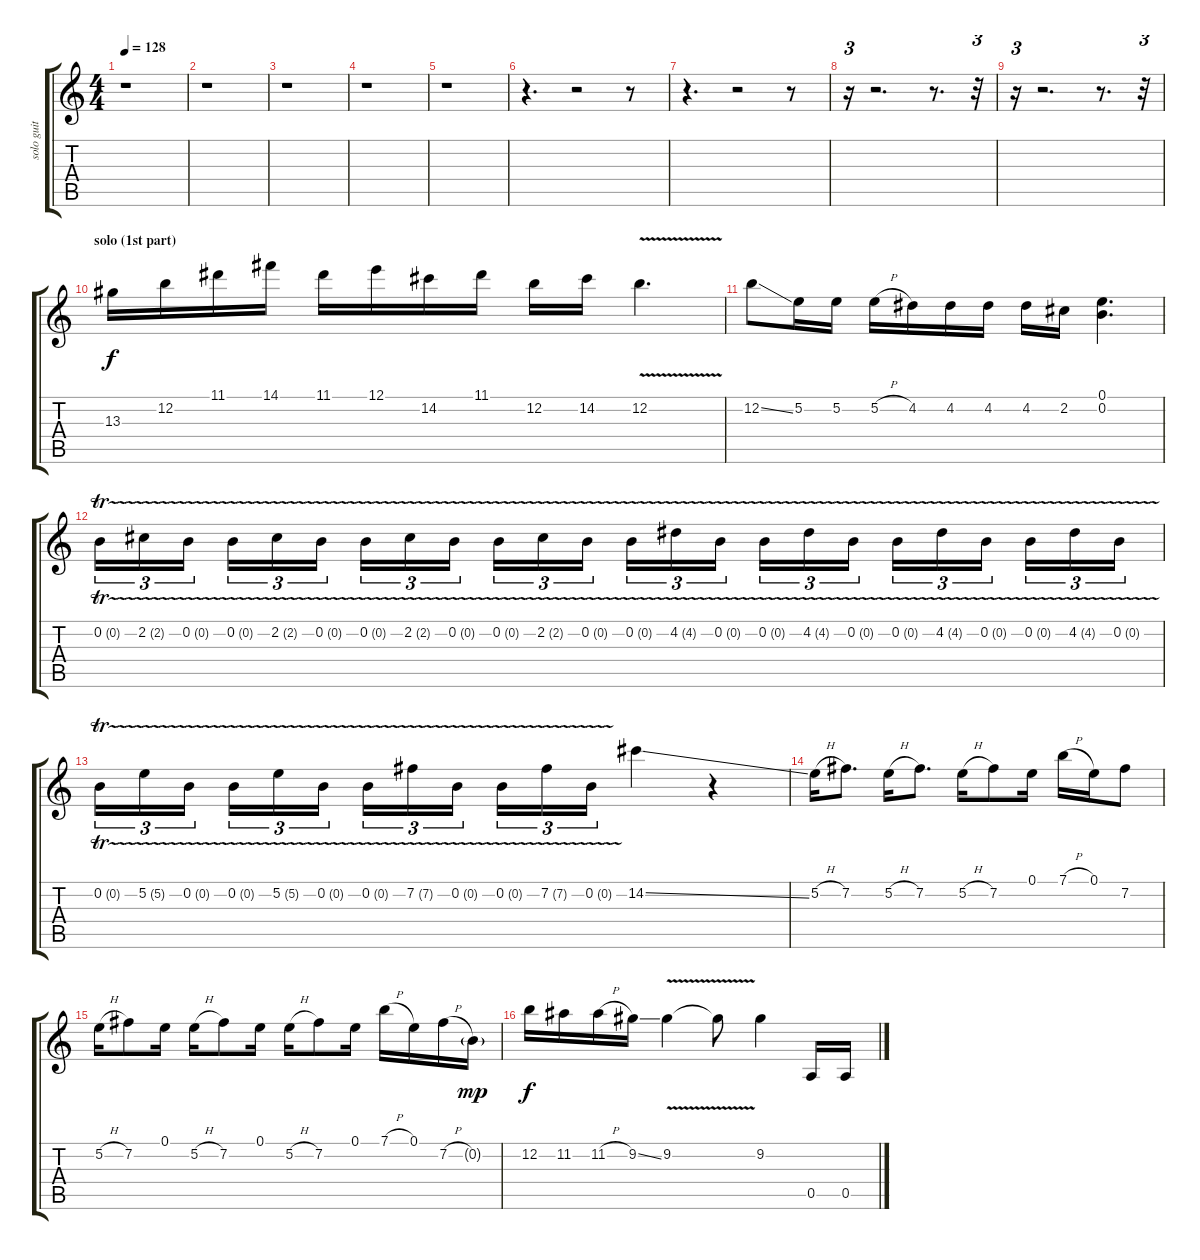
\track ("solo guit" "solo guit") {instrument distortionguitar}
\staff {score tabs}
\tuning (E4 B3 G3 D3 A2 E2) {hide}
\ts (4 4)
\tempo 128
\clef g2
\ks c
r.1{dy f} |
r.1 |
r.1 |
r.1 |
r.1 |
r.4{d} r.2 r.8 |
r.4{d} r.2 r.8 |
r.16{tu (3 2)} r.2{d} r.8{d} r.32{tu (3 2)} |
r.16{tu (3 2)} r.2{d} r.8{d} r.32{tu (3 2)} |
\section ("" "solo (1st part)")
13.3.16 12.2.16 11.1.16 14.1.16 11.1.16 12.1.16 14.2.16 11.1.16 12.2.16 14.2.16 12.2{v}.4{d} |
12.2{ss}.8 5.2.16 5.2.16 5.2{h}.16 4.2.16 4.2.16 4.2.16 4.2.16 2.2.16 (0.1 0.2).4{d} |
0.2{tr (0 16)}.16{tu (3 2)} 2.2{tr (2 16)}.16{tu (3 2)} 0.2{tr (0 32)}.16{tu (3 2)} 0.2{tr (0 32)}.16{tu (3 2)} 2.2{tr (2 32)}.16{tu (3 2)} 0.2{tr (0 32)}.16{tu (3 2)} 0.2{tr (0 32)}.16{tu (3 2)} 2.2{tr (2 32)}.16{tu (3 2)} 0.2{tr (0 32)}.16{tu (3 2)} 0.2{tr (0 32)}.16{tu (3 2)} 2.2{tr (2 32)}.16{tu (3 2)} 0.2{tr (0 32)}.16{tu (3 2)} 0.2{tr (0 32)}.16{tu (3 2)} 4.2{tr (4 32)}.16{tu (3 2)} 0.2{tr (0 32)}.16{tu (3 2)} 0.2{tr (0 32)}.16{tu (3 2)} 4.2{tr (4 32)}.16{tu (3 2)} 0.2{tr (0 32)}.16{tu (3 2)} 0.2{tr (0 32)}.16{tu (3 2)} 4.2{tr (4 32)}.16{tu (3 2)} 0.2{tr (0 32)}.16{tu (3 2)} 0.2{tr (0 32)}.16{tu (3 2)} 4.2{tr (4 32)}.16{tu (3 2)} 0.2{tr (0 32)}.16{tu (3 2)} |
0.2{tr (0 16)}.16{tu (3 2)} 5.2{tr (5 16)}.16{tu (3 2)} 0.2{tr (0 16)}.16{tu (3 2)} 0.2{tr (0 16)}.16{tu (3 2)} 5.2{tr (5 16)}.16{tu (3 2)} 0.2{tr (0 16)}.16{tu (3 2)} 0.2{tr (0 16)}.16{tu (3 2)} 7.2{tr (7 16)}.16{tu (3 2)} 0.2{tr (0 16)}.16{tu (3 2)} 0.2{tr (0 16)}.16{tu (3 2)} 7.2{tr (7 16)}.16{tu (3 2)} 0.2{tr (0 16)}.16{tu (3 2)} 14.2{ss}.4 r.4 |
5.2{h}.16 7.2.8{d} 5.2{h}.16 7.2.8{d} 5.2{h}.16 7.2.8 0.1.16 7.1{h}.16 0.1.16 7.2.8 |
5.2{h}.16 7.2.8 0.1.16 5.2{h}.16 7.2.8 0.1.16 5.2{h}.16 7.2.8 0.1.16 7.1{h}.16 0.1.16 7.2{h}.16 0.2{g}.16{dy mp} |
12.2.16{dy f} 11.2.16 11.2{h}.16 9.2{ss}.16 9.2{v}.4 9.2{t}.8 9.2.4 0.5.16 0.5.16
